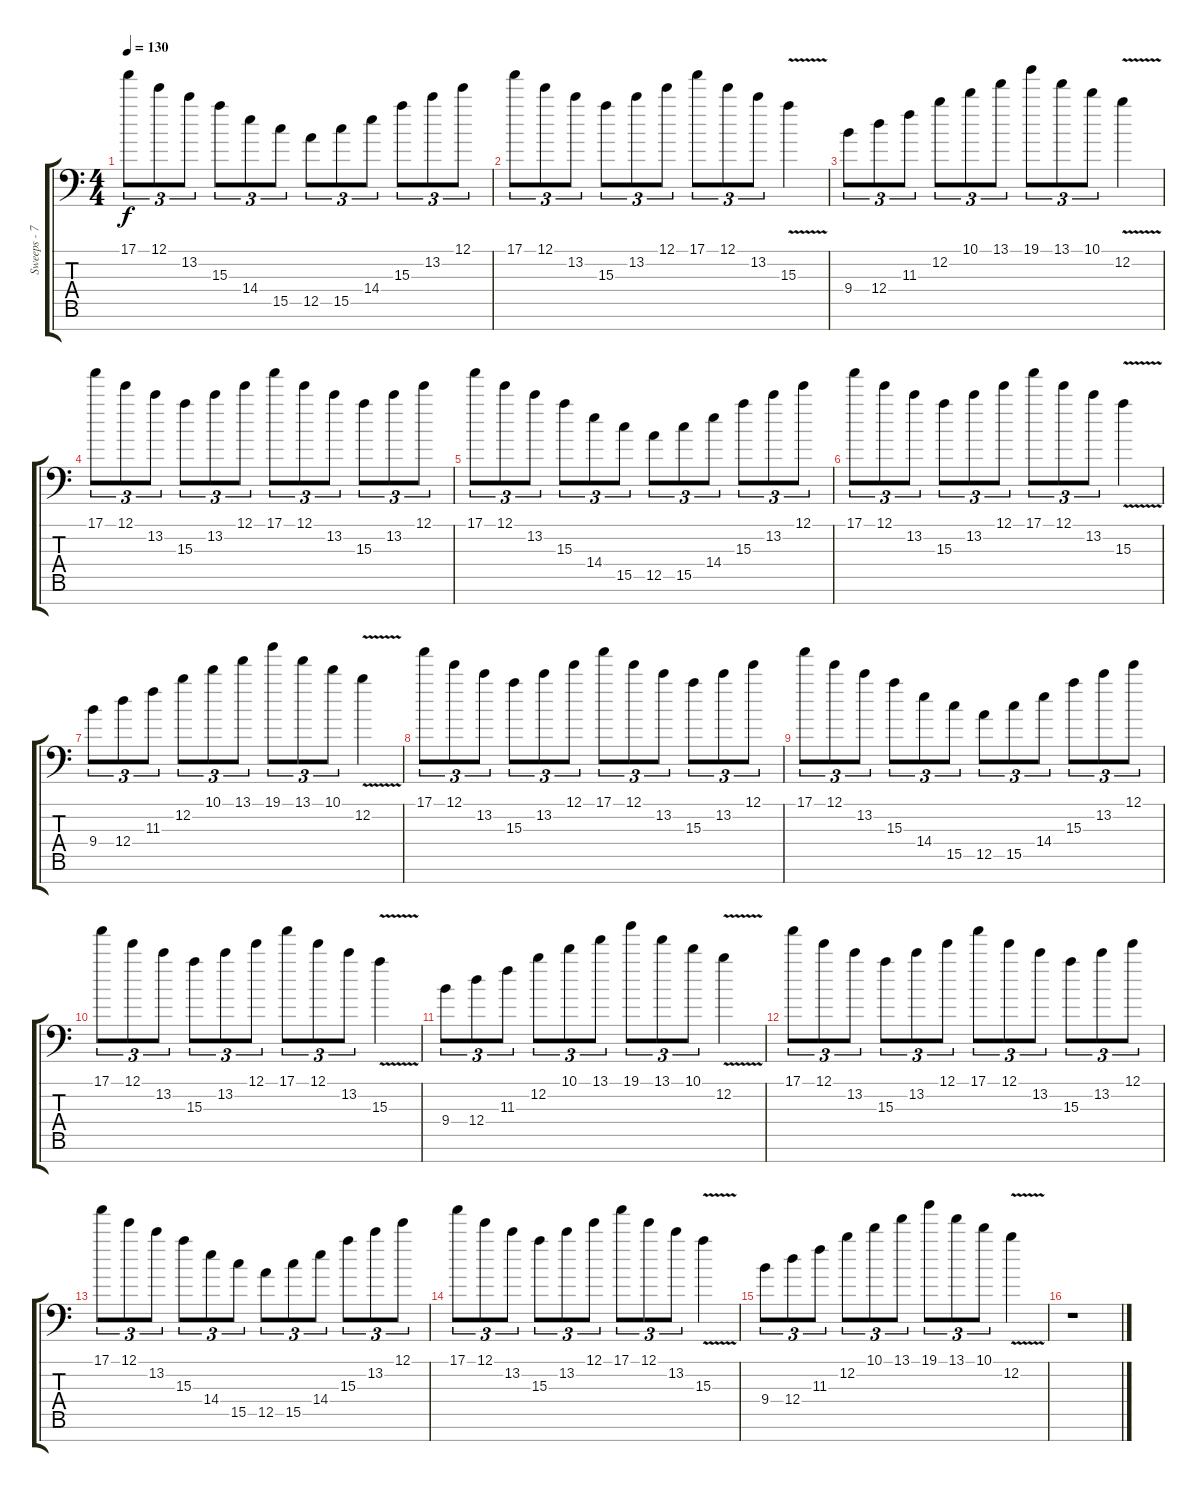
\track ("Sweeps - 7 string" "Sweeps - 7") {instrument distortionguitar}
\staff {score tabs}
\tuning (E4 B3 Gb3 D3 A2 E2 A1) {hide}
\ts (4 4)
\tempo 130
\clef f4
\ks c
17.1.8{tu (3 2) dy f} 12.1.8{tu (3 2)} 13.2.8{tu (3 2)} 15.3.8{tu (3 2)} 14.4.8{tu (3 2)} 15.5.8{tu (3 2)} 12.5.8{tu (3 2)} 15.5.8{tu (3 2)} 14.4.8{tu (3 2)} 15.3.8{tu (3 2)} 13.2.8{tu (3 2)} 12.1.8{tu (3 2)} |
17.1.8{tu (3 2)} 12.1.8{tu (3 2)} 13.2.8{tu (3 2)} 15.3.8{tu (3 2)} 13.2.8{tu (3 2)} 12.1.8{tu (3 2)} 17.1.8{tu (3 2)} 12.1.8{tu (3 2)} 13.2.8{tu (3 2)} 15.3{v}.4 |
9.4.8{tu (3 2)} 12.4.8{tu (3 2)} 11.3.8{tu (3 2)} 12.2.8{tu (3 2)} 10.1.8{tu (3 2)} 13.1.8{tu (3 2)} 19.1.8{tu (3 2)} 13.1.8{tu (3 2)} 10.1.8{tu (3 2)} 12.2{v}.4 |
17.1.8{tu (3 2)} 12.1.8{tu (3 2)} 13.2.8{tu (3 2)} 15.3.8{tu (3 2)} 13.2.8{tu (3 2)} 12.1.8{tu (3 2)} 17.1.8{tu (3 2)} 12.1.8{tu (3 2)} 13.2.8{tu (3 2)} 15.3.8{tu (3 2)} 13.2.8{tu (3 2)} 12.1.8{tu (3 2)} |
17.1.8{tu (3 2)} 12.1.8{tu (3 2)} 13.2.8{tu (3 2)} 15.3.8{tu (3 2)} 14.4.8{tu (3 2)} 15.5.8{tu (3 2)} 12.5.8{tu (3 2)} 15.5.8{tu (3 2)} 14.4.8{tu (3 2)} 15.3.8{tu (3 2)} 13.2.8{tu (3 2)} 12.1.8{tu (3 2)} |
17.1.8{tu (3 2)} 12.1.8{tu (3 2)} 13.2.8{tu (3 2)} 15.3.8{tu (3 2)} 13.2.8{tu (3 2)} 12.1.8{tu (3 2)} 17.1.8{tu (3 2)} 12.1.8{tu (3 2)} 13.2.8{tu (3 2)} 15.3{v}.4 |
9.4.8{tu (3 2)} 12.4.8{tu (3 2)} 11.3.8{tu (3 2)} 12.2.8{tu (3 2)} 10.1.8{tu (3 2)} 13.1.8{tu (3 2)} 19.1.8{tu (3 2)} 13.1.8{tu (3 2)} 10.1.8{tu (3 2)} 12.2{v}.4 |
17.1.8{tu (3 2)} 12.1.8{tu (3 2)} 13.2.8{tu (3 2)} 15.3.8{tu (3 2)} 13.2.8{tu (3 2)} 12.1.8{tu (3 2)} 17.1.8{tu (3 2)} 12.1.8{tu (3 2)} 13.2.8{tu (3 2)} 15.3.8{tu (3 2)} 13.2.8{tu (3 2)} 12.1.8{tu (3 2)} |
17.1.8{tu (3 2)} 12.1.8{tu (3 2)} 13.2.8{tu (3 2)} 15.3.8{tu (3 2)} 14.4.8{tu (3 2)} 15.5.8{tu (3 2)} 12.5.8{tu (3 2)} 15.5.8{tu (3 2)} 14.4.8{tu (3 2)} 15.3.8{tu (3 2)} 13.2.8{tu (3 2)} 12.1.8{tu (3 2)} |
17.1.8{tu (3 2)} 12.1.8{tu (3 2)} 13.2.8{tu (3 2)} 15.3.8{tu (3 2)} 13.2.8{tu (3 2)} 12.1.8{tu (3 2)} 17.1.8{tu (3 2)} 12.1.8{tu (3 2)} 13.2.8{tu (3 2)} 15.3{v}.4 |
9.4.8{tu (3 2)} 12.4.8{tu (3 2)} 11.3.8{tu (3 2)} 12.2.8{tu (3 2)} 10.1.8{tu (3 2)} 13.1.8{tu (3 2)} 19.1.8{tu (3 2)} 13.1.8{tu (3 2)} 10.1.8{tu (3 2)} 12.2{v}.4 |
17.1.8{tu (3 2)} 12.1.8{tu (3 2)} 13.2.8{tu (3 2)} 15.3.8{tu (3 2)} 13.2.8{tu (3 2)} 12.1.8{tu (3 2)} 17.1.8{tu (3 2)} 12.1.8{tu (3 2)} 13.2.8{tu (3 2)} 15.3.8{tu (3 2)} 13.2.8{tu (3 2)} 12.1.8{tu (3 2)} |
17.1.8{tu (3 2)} 12.1.8{tu (3 2)} 13.2.8{tu (3 2)} 15.3.8{tu (3 2)} 14.4.8{tu (3 2)} 15.5.8{tu (3 2)} 12.5.8{tu (3 2)} 15.5.8{tu (3 2)} 14.4.8{tu (3 2)} 15.3.8{tu (3 2)} 13.2.8{tu (3 2)} 12.1.8{tu (3 2)} |
17.1.8{tu (3 2)} 12.1.8{tu (3 2)} 13.2.8{tu (3 2)} 15.3.8{tu (3 2)} 13.2.8{tu (3 2)} 12.1.8{tu (3 2)} 17.1.8{tu (3 2)} 12.1.8{tu (3 2)} 13.2.8{tu (3 2)} 15.3{v}.4 |
9.4.8{tu (3 2)} 12.4.8{tu (3 2)} 11.3.8{tu (3 2)} 12.2.8{tu (3 2)} 10.1.8{tu (3 2)} 13.1.8{tu (3 2)} 19.1.8{tu (3 2)} 13.1.8{tu (3 2)} 10.1.8{tu (3 2)} 12.2{v}.4 |
r.1
